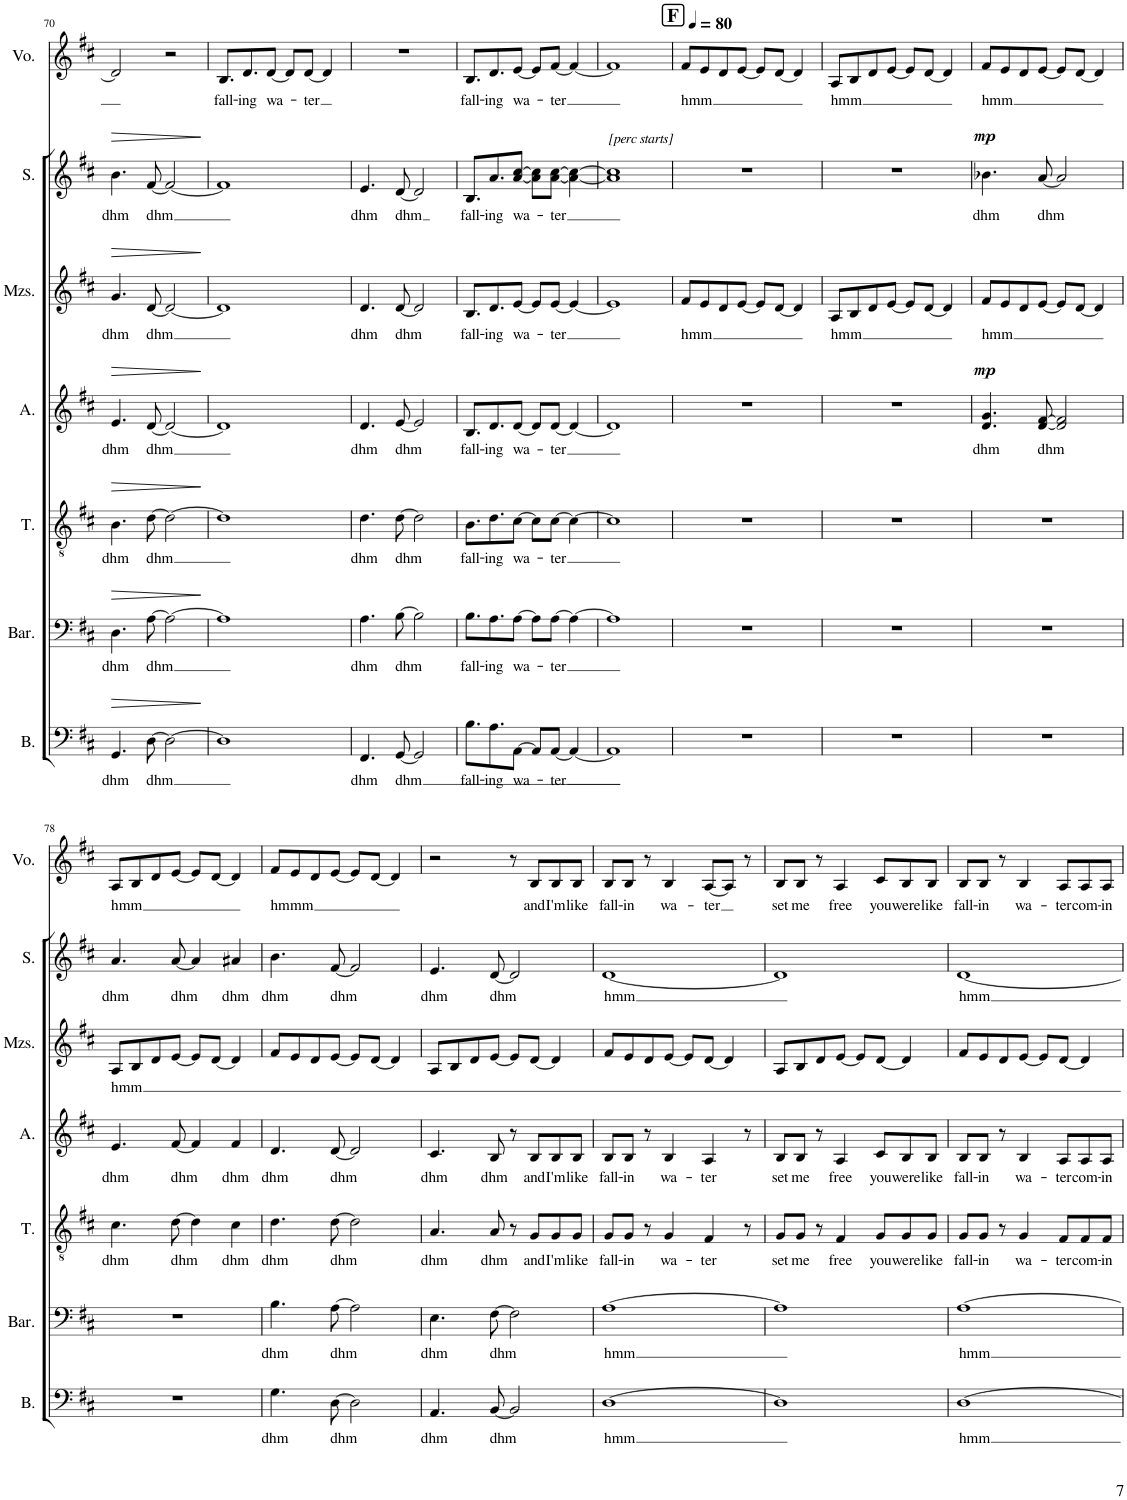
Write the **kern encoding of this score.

**kern	**text	**dynam	**kern	**text	**dynam	**kern	**text	**dynam	**kern	**text	**dynam	**kern	**text	**dynam	**kern	**text	**dynam	**kern	**text
*part7	*part7	*part7	*part6	*part6	*part6	*part5	*part5	*part5	*part4	*part4	*part4	*part3	*part3	*part3	*part2	*part2	*part2	*part1	*part1
*staff7	*staff7	*staff7	*staff6	*staff6	*staff6	*staff5	*staff5	*staff5	*staff4	*staff4	*staff4	*staff3	*staff3	*staff3	*staff2	*staff2	*staff2	*staff1	*staff1
*I"Bass	*	*	*I"Baritone	*	*	*I"Tenor	*	*	*I"Alto	*	*	*I"Mezzo-soprano	*	*	*I"Soprano	*	*	*I"Voice	*
*I'B.	*	*	*I'Bar.	*	*	*I'T.	*	*	*I'A.	*	*	*I'Mzs.	*	*	*I'S.	*	*	*I'Vo.	*
!!LO:PB:g=z
*clefF4	*	*	*clefF4	*	*	*clefGv2	*	*	*clefG2	*	*	*clefG2	*	*	*clefG2	*	*	*clefG2	*
*k[f#c#]	*	*	*k[f#c#]	*	*	*k[f#c#]	*	*	*k[f#c#]	*	*	*k[f#c#]	*	*	*k[f#c#]	*	*	*k[f#c#]	*
*M4/4	*	*	*M4/4	*	*	*M4/4	*	*	*M4/4	*	*	*M4/4	*	*	*M4/4	*	*	*M4/4	*
=70	=70	=70	=70	=70	=70	=70	=70	=70	=70	=70	=70	=70	=70	=70	=70	=70	=70	=70	=70
!	!LO:LY:b	!LO:HP:b	!	!LO:LY:b	!LO:HP:b	!	!LO:LY:b	!LO:HP:b	!	!LO:LY:b	!LO:HP:b	!	!LO:LY:b	!LO:HP:b	!	!LO:LY:b	!LO:HP:b	!	!
4.GG/	dhm	>	4.D\	dhm	>	4.B\	dhm	>	4.e/	dhm	>	4.g/	dhm	>	4.b\	dhm	>	2d/]	.
!	!LO:LY:b	!	!	!LO:LY:b	!	!	!LO:LY:b	!	!	!LO:LY:b	!	!	!LO:LY:b	!	!	!LO:LY:b	!	!	!
[8D\	dhm	.	[8A\	dhm	.	[8d\	dhm	.	[8d/	dhm	.	[8d/	dhm	.	[8f#/	dhm	.	.	.
2D\_	.	.	2A\_	.	.	2d\_	.	.	2d/_	.	.	2d/_	.	.	2f#/_	.	.	2r	.
.	.	]	.	.	]	.	.	]	.	.	]	.	.	]	.	.	]	.	.
=71	=71	=71	=71	=71	=71	=71	=71	=71	=71	=71	=71	=71	=71	=71	=71	=71	=71	=71	=71
!	!	!	!	!	!	!	!	!	!	!	!	!	!	!	!	!	!	!	!LO:LY:b
1D]	.	.	1A]	.	.	1d]	.	.	1d]	.	.	1d]	.	.	1f#]	.	.	8.B/L	fall-
!	!	!	!	!	!	!	!	!	!	!	!	!	!	!	!	!	!	!	!LO:LY:b
.	.	.	.	.	.	.	.	.	.	.	.	.	.	.	.	.	.	8.d/	-ing
!	!	!	!	!	!	!	!	!	!	!	!	!	!	!	!	!	!	!	!LO:LY:b
.	.	.	.	.	.	.	.	.	.	.	.	.	.	.	.	.	.	[8d/J	wa-
.	.	.	.	.	.	.	.	.	.	.	.	.	.	.	.	.	.	8d/L]	.
!	!	!	!	!	!	!	!	!	!	!	!	!	!	!	!	!	!	!	!LO:LY:b
.	.	.	.	.	.	.	.	.	.	.	.	.	.	.	.	.	.	[8d/J	-ter
.	.	.	.	.	.	.	.	.	.	.	.	.	.	.	.	.	.	4d/]	.
=72	=72	=72	=72	=72	=72	=72	=72	=72	=72	=72	=72	=72	=72	=72	=72	=72	=72	=72	=72
!	!LO:LY:b	!	!	!LO:LY:b	!	!	!LO:LY:b	!	!	!LO:LY:b	!	!	!LO:LY:b	!	!	!LO:LY:b	!	!	!
4.FF#/	dhm	.	4.A\	dhm	.	4.d\	dhm	.	4.d/	dhm	.	4.d/	dhm	.	4.e/	dhm	.	1r	.
!	!LO:LY:b	!	!	!LO:LY:b	!	!	!LO:LY:b	!	!	!LO:LY:b	!	!	!LO:LY:b	!	!	!LO:LY:b	!	!	!
[8GG/	dhm	.	[8B\	dhm	.	[8d\	dhm	.	[8e/	dhm	.	[8d/	dhm	.	[8d/	dhm	.	.	.
2GG/]	.	.	2B\]	.	.	2d\]	.	.	2e/]	.	.	2d/]	.	.	2d/]	.	.	.	.
=73	=73	=73	=73	=73	=73	=73	=73	=73	=73	=73	=73	=73	=73	=73	=73	=73	=73	=73	=73
!	!LO:LY:b	!	!	!LO:LY:b	!	!	!LO:LY:b	!	!	!LO:LY:b	!	!	!LO:LY:b	!	!	!LO:LY:b	!	!	!LO:LY:b
8.B\L	fall-	.	8.B\L	fall-	.	8.B\L	fall-	.	8.B/L	fall-	.	8.B/L	fall-	.	8.B/L	fall-	.	8.B/L	fall-
!	!LO:LY:b	!	!	!LO:LY:b	!	!	!LO:LY:b	!	!	!LO:LY:b	!	!	!LO:LY:b	!	!	!LO:LY:b	!	!	!LO:LY:b
8.A\	-ing	.	8.A\	-ing	.	8.d\	-ing	.	8.d/	-ing	.	8.d/	-ing	.	8.a/	-ing	.	8.d/	-ing
!	!LO:LY:b	!	!	!LO:LY:b	!	!	!LO:LY:b	!	!	!LO:LY:b	!	!	!LO:LY:b	!	!	!LO:LY:b	!	!	!LO:LY:b
[8AA\J	wa-	.	[8A\J	wa-	.	[8c#\J	wa-	.	[8d/J	wa-	.	[8e/J	wa-	.	[8a/ [8cc#/J	wa-	.	[8e/J	wa-
8AA/L]	.	.	8A\L]	.	.	8c#\L]	.	.	8d/L]	.	.	8e/L]	.	.	8a\] 8cc#\]L	.	.	8e/L]	.
!	!LO:LY:b	!	!	!LO:LY:b	!	!	!LO:LY:b	!	!	!LO:LY:b	!	!	!LO:LY:b	!	!	!LO:LY:b	!	!	!LO:LY:b
[8AA/J	-ter	.	[8A\J	-ter	.	[8c#\J	-ter	.	[8d/J	-ter	.	[8e/J	-ter	.	[8a\ [8cc#\J	-ter	.	[8f#/J	-ter
4AA/_	.	.	4A\_	.	.	4c#\_	.	.	4d/_	.	.	4e/_	.	.	4a\_ 4cc#\_	.	.	4f#/_	.
=74	=74	=74	=74	=74	=74	=74	=74	=74	=74	=74	=74	=74	=74	=74	=74	=74	=74	=74	=74
!	!	!	!	!	!	!	!	!	!	!	!	!	!	!	!LO:TX:a:i:t=[perc starts]	!	!	!	!
1AA]	.	.	1A]	.	.	1c#]	.	.	1d]	.	.	1e]	.	.	1a] 1cc#]	.	.	1f#]	.
=75	=75	=75	=75	=75	=75	=75	=75	=75	=75	=75	=75	=75	=75	=75	=75	=75	=75	=75	=75
!!LO:REH:place=s1:a:B:cj:fs=14:t=F
*	*	*	*	*	*	*	*	*	*	*	*	*	*	*	*	*	*	*MM80	*
!	!	!	!	!	!	!	!	!	!	!	!	!	!LO:LY:b	!	!	!	!	!	!LO:LY:b
1r	.	.	1r	.	.	1r	.	.	1r	.	.	8f#/L	hmm	.	1r	.	.	8f#/L	hmm
.	.	.	.	.	.	.	.	.	.	.	.	8e/	.	.	.	.	.	8e/	.
.	.	.	.	.	.	.	.	.	.	.	.	8d/	.	.	.	.	.	8d/	.
.	.	.	.	.	.	.	.	.	.	.	.	[8e/J	.	.	.	.	.	[8e/J	.
.	.	.	.	.	.	.	.	.	.	.	.	8e/L]	.	.	.	.	.	8e/L]	.
.	.	.	.	.	.	.	.	.	.	.	.	[8d/J	.	.	.	.	.	[8d/J	.
.	.	.	.	.	.	.	.	.	.	.	.	4d/]	.	.	.	.	.	4d/]	.
=76	=76	=76	=76	=76	=76	=76	=76	=76	=76	=76	=76	=76	=76	=76	=76	=76	=76	=76	=76
!	!	!	!	!	!	!	!	!	!	!	!	!	!LO:LY:b	!	!	!	!	!	!LO:LY:b
1r	.	.	1r	.	.	1r	.	.	1r	.	.	8A/L	hmm	.	1r	.	.	8A/L	hmm
.	.	.	.	.	.	.	.	.	.	.	.	8B/	.	.	.	.	.	8B/	.
.	.	.	.	.	.	.	.	.	.	.	.	8d/	.	.	.	.	.	8d/	.
.	.	.	.	.	.	.	.	.	.	.	.	[8e/J	.	.	.	.	.	[8e/J	.
.	.	.	.	.	.	.	.	.	.	.	.	8e/L]	.	.	.	.	.	8e/L]	.
.	.	.	.	.	.	.	.	.	.	.	.	[8d/J	.	.	.	.	.	[8d/J	.
.	.	.	.	.	.	.	.	.	.	.	.	4d/]	.	.	.	.	.	4d/]	.
=77	=77	=77	=77	=77	=77	=77	=77	=77	=77	=77	=77	=77	=77	=77	=77	=77	=77	=77	=77
!	!	!	!	!	!	!	!	!	!	!LO:LY:b	!LO:DY:a	!	!LO:LY:b	!	!	!LO:LY:b	!LO:DY:a	!	!LO:LY:b
1r	.	.	1r	.	.	1r	.	.	4.d/ 4.g/	dhm	mp	8f#/L	hmm	.	4.b-X\	dhm	mp	8f#/L	hmm
.	.	.	.	.	.	.	.	.	.	.	.	8e/	.	.	.	.	.	8e/	.
.	.	.	.	.	.	.	.	.	.	.	.	8d/	.	.	.	.	.	8d/	.
!	!	!	!	!	!	!	!	!	!	!LO:LY:b	!	!	!	!	!	!LO:LY:b	!	!	!
.	.	.	.	.	.	.	.	.	[8d/ [8f#/	dhm	.	[8e/J	.	.	[8a/	dhm	.	[8e/J	.
.	.	.	.	.	.	.	.	.	2d/] 2f#/]	.	.	8e/L]	.	.	2a/]	.	.	8e/L]	.
.	.	.	.	.	.	.	.	.	.	.	.	[8d/J	.	.	.	.	.	[8d/J	.
.	.	.	.	.	.	.	.	.	.	.	.	4d/]	.	.	.	.	.	4d/]	.
!!LO:LB:g=z
=78	=78	=78	=78	=78	=78	=78	=78	=78	=78	=78	=78	=78	=78	=78	=78	=78	=78	=78	=78
!	!	!	!	!	!	!	!LO:LY:b	!	!	!LO:LY:b	!	!	!LO:LY:b	!	!	!LO:LY:b	!	!	!LO:LY:b
1r	.	.	1r	.	.	4.c#\	dhm	.	4.e/	dhm	.	8A/L	hmm	.	4.a/	dhm	.	8A/L	hmm
.	.	.	.	.	.	.	.	.	.	.	.	8B/	.	.	.	.	.	8B/	.
.	.	.	.	.	.	.	.	.	.	.	.	8d/	.	.	.	.	.	8d/	.
!	!	!	!	!	!	!	!LO:LY:b	!	!	!LO:LY:b	!	!	!	!	!	!LO:LY:b	!	!	!
.	.	.	.	.	.	[8d\	dhm	.	[8f#/	dhm	.	[8e/J	.	.	[8a/	dhm	.	[8e/J	.
.	.	.	.	.	.	4d\]	.	.	4f#/]	.	.	8e/L]	.	.	4a/]	.	.	8e/L]	.
.	.	.	.	.	.	.	.	.	.	.	.	[8d/J	.	.	.	.	.	[8d/J	.
!	!	!	!	!	!	!	!LO:LY:b	!	!	!LO:LY:b	!	!	!	!	!	!LO:LY:b	!	!	!
.	.	.	.	.	.	4c#\	dhm	.	4f#/	dhm	.	4d/]	.	.	4a#X/	dhm	.	4d/]	.
=79	=79	=79	=79	=79	=79	=79	=79	=79	=79	=79	=79	=79	=79	=79	=79	=79	=79	=79	=79
!	!LO:LY:b	!	!	!LO:LY:b	!	!	!LO:LY:b	!	!	!LO:LY:b	!	!	!	!	!	!LO:LY:b	!	!	!LO:LY:b
4.G\	dhm	.	4.B\	dhm	.	4.d\	dhm	.	4.d/	dhm	.	8f#/L	.	.	4.b\	dhm	.	8f#/L	hmmm
.	.	.	.	.	.	.	.	.	.	.	.	8e/	.	.	.	.	.	8e/	.
.	.	.	.	.	.	.	.	.	.	.	.	8d/	.	.	.	.	.	8d/	.
!	!LO:LY:b	!	!	!LO:LY:b	!	!	!LO:LY:b	!	!	!LO:LY:b	!	!	!	!	!	!LO:LY:b	!	!	!
[8D\	dhm	.	[8A\	dhm	.	[8d\	dhm	.	[8d/	dhm	.	[8e/J	.	.	[8f#/	dhm	.	[8e/J	.
2D\]	.	.	2A\]	.	.	2d\]	.	.	2d/]	.	.	8e/L]	.	.	2f#/]	.	.	8e/L]	.
.	.	.	.	.	.	.	.	.	.	.	.	[8d/J	.	.	.	.	.	[8d/J	.
.	.	.	.	.	.	.	.	.	.	.	.	4d/]	.	.	.	.	.	4d/]	.
=80	=80	=80	=80	=80	=80	=80	=80	=80	=80	=80	=80	=80	=80	=80	=80	=80	=80	=80	=80
!	!LO:LY:b	!	!	!LO:LY:b	!	!	!LO:LY:b	!	!	!LO:LY:b	!	!	!	!	!	!LO:LY:b	!	!	!
4.AA/	dhm	.	4.E\	dhm	.	4.A/	dhm	.	4.c#/	dhm	.	8A/L	.	.	4.e/	dhm	.	2r	.
.	.	.	.	.	.	.	.	.	.	.	.	8B/	.	.	.	.	.	.	.
.	.	.	.	.	.	.	.	.	.	.	.	8d/	.	.	.	.	.	.	.
!	!LO:LY:b	!	!	!LO:LY:b	!	!	!LO:LY:b	!	!	!LO:LY:b	!	!	!	!	!	!LO:LY:b	!	!	!
[8BB/	dhm	.	[8F#\	dhm	.	8A/	dhm	.	8B/	dhm	.	[8e/J	.	.	[8d/	dhm	.	.	.
2BB/]	.	.	2F#\]	.	.	8r	.	.	8r	.	.	8e/L]	.	.	2d/]	.	.	8r	.
!	!	!	!	!	!	!	!LO:LY:b	!	!	!LO:LY:b	!	!	!	!	!	!	!	!	!LO:LY:b
.	.	.	.	.	.	8G/L	and	.	8B/L	and	.	[8d/J	.	.	.	.	.	8B/L	and
!	!	!	!	!	!	!	!LO:LY:b	!	!	!LO:LY:b	!	!	!	!	!	!	!	!	!LO:LY:b
.	.	.	.	.	.	8G/	I'm	.	8B/	I'm	.	4d/]	.	.	.	.	.	8B/	I'm
!	!	!	!	!	!	!	!LO:LY:b	!	!	!LO:LY:b	!	!	!	!	!	!	!	!	!LO:LY:b
.	.	.	.	.	.	8G/J	like	.	8B/J	like	.	.	.	.	.	.	.	8B/J	like
=81	=81	=81	=81	=81	=81	=81	=81	=81	=81	=81	=81	=81	=81	=81	=81	=81	=81	=81	=81
!	!LO:LY:b	!	!	!LO:LY:b	!	!	!LO:LY:b	!	!	!LO:LY:b	!	!	!	!	!	!LO:LY:b	!	!	!LO:LY:b
[1D	hmm	.	[1A	hmm	.	8G/L	fall-	.	8B/L	fall-	.	8f#/L	.	.	[1d	hmm	.	8B/L	fall-
!	!	!	!	!	!	!	!LO:LY:b	!	!	!LO:LY:b	!	!	!	!	!	!	!	!	!LO:LY:b
.	.	.	.	.	.	8G/J	-in	.	8B/J	-in	.	8e/	.	.	.	.	.	8B/J	-in
.	.	.	.	.	.	8r	.	.	8r	.	.	8d/	.	.	.	.	.	8r	.
!	!	!	!	!	!	!	!LO:LY:b	!	!	!LO:LY:b	!	!	!	!	!	!	!	!	!LO:LY:b
.	.	.	.	.	.	4G/	wa-	.	4B/	wa-	.	[8e/J	.	.	.	.	.	4B/	wa-
.	.	.	.	.	.	.	.	.	.	.	.	8e/L]	.	.	.	.	.	.	.
!	!	!	!	!	!	!	!LO:LY:b	!	!	!LO:LY:b	!	!	!	!	!	!	!	!	!LO:LY:b
.	.	.	.	.	.	4F#/	-ter	.	4A/	-ter	.	[8d/J	.	.	.	.	.	[8A/L	-ter
.	.	.	.	.	.	.	.	.	.	.	.	4d/]	.	.	.	.	.	8A/J]	.
.	.	.	.	.	.	8r	.	.	8r	.	.	.	.	.	.	.	.	8r	.
=82	=82	=82	=82	=82	=82	=82	=82	=82	=82	=82	=82	=82	=82	=82	=82	=82	=82	=82	=82
!	!	!	!	!	!	!	!LO:LY:b	!	!	!LO:LY:b	!	!	!	!	!	!	!	!	!LO:LY:b
1D]	.	.	1A]	.	.	8G/L	set	.	8B/L	set	.	8A/L	.	.	1d]	.	.	8B/L	set
!	!	!	!	!	!	!	!LO:LY:b	!	!	!LO:LY:b	!	!	!	!	!	!	!	!	!LO:LY:b
.	.	.	.	.	.	8G/J	me	.	8B/J	me	.	8B/	.	.	.	.	.	8B/J	me
.	.	.	.	.	.	8r	.	.	8r	.	.	8d/	.	.	.	.	.	8r	.
!	!	!	!	!	!	!	!LO:LY:b	!	!	!LO:LY:b	!	!	!	!	!	!	!	!	!LO:LY:b
.	.	.	.	.	.	4F#/	free	.	4A/	free	.	[8e/J	.	.	.	.	.	4A/	free
.	.	.	.	.	.	.	.	.	.	.	.	8e/L]	.	.	.	.	.	.	.
!	!	!	!	!	!	!	!LO:LY:b	!	!	!LO:LY:b	!	!	!	!	!	!	!	!	!LO:LY:b
.	.	.	.	.	.	8G/L	you	.	8c#/L	you	.	[8d/J	.	.	.	.	.	8c#/L	you
!	!	!	!	!	!	!	!LO:LY:b	!	!	!LO:LY:b	!	!	!	!	!	!	!	!	!LO:LY:b
.	.	.	.	.	.	8G/	were	.	8B/	were	.	4d/]	.	.	.	.	.	8B/	were
!	!	!	!	!	!	!	!LO:LY:b	!	!	!LO:LY:b	!	!	!	!	!	!	!	!	!LO:LY:b
.	.	.	.	.	.	8G/J	like	.	8B/J	like	.	.	.	.	.	.	.	8B/J	like
=83	=83	=83	=83	=83	=83	=83	=83	=83	=83	=83	=83	=83	=83	=83	=83	=83	=83	=83	=83
!	!LO:LY:b	!	!	!LO:LY:b	!	!	!LO:LY:b	!	!	!LO:LY:b	!	!	!	!	!	!LO:LY:b	!	!	!LO:LY:b
[1D	hmm	.	[1A	hmm	.	8G/L	fall-	.	8B/L	fall-	.	8f#/L	.	.	[1d	hmm	.	8B/L	fall-
!	!	!	!	!	!	!	!LO:LY:b	!	!	!LO:LY:b	!	!	!	!	!	!	!	!	!LO:LY:b
.	.	.	.	.	.	8G/J	-in	.	8B/J	-in	.	8e/	.	.	.	.	.	8B/J	-in
.	.	.	.	.	.	8r	.	.	8r	.	.	8d/	.	.	.	.	.	8r	.
!	!	!	!	!	!	!	!LO:LY:b	!	!	!LO:LY:b	!	!	!	!	!	!	!	!	!LO:LY:b
.	.	.	.	.	.	4G/	wa-	.	4B/	wa-	.	[8e/J	.	.	.	.	.	4B/	wa-
.	.	.	.	.	.	.	.	.	.	.	.	8e/L]	.	.	.	.	.	.	.
!	!	!	!	!	!	!	!LO:LY:b	!	!	!LO:LY:b	!	!	!	!	!	!	!	!	!LO:LY:b
.	.	.	.	.	.	8F#/L	-ter	.	8A/L	-ter	.	[8d/J	.	.	.	.	.	8A/L	-ter
!	!	!	!	!	!	!	!LO:LY:b	!	!	!LO:LY:b	!	!	!	!	!	!	!	!	!LO:LY:b
.	.	.	.	.	.	8F#/	com-	.	8A/	com-	.	4d/]	.	.	.	.	.	8A/	com-
!	!	!	!	!	!	!	!LO:LY:b	!	!	!LO:LY:b	!	!	!	!	!	!	!	!	!LO:LY:b
.	.	.	.	.	.	8F#/J	-in	.	8A/J	-in	.	.	.	.	.	.	.	8A/J	-in
=	=	=	=	=	=	=	=	=	=	=	=	=	=	=	=	=	=	=	=
*-	*-	*-	*-	*-	*-	*-	*-	*-	*-	*-	*-	*-	*-	*-	*-	*-	*-	*-	*-
